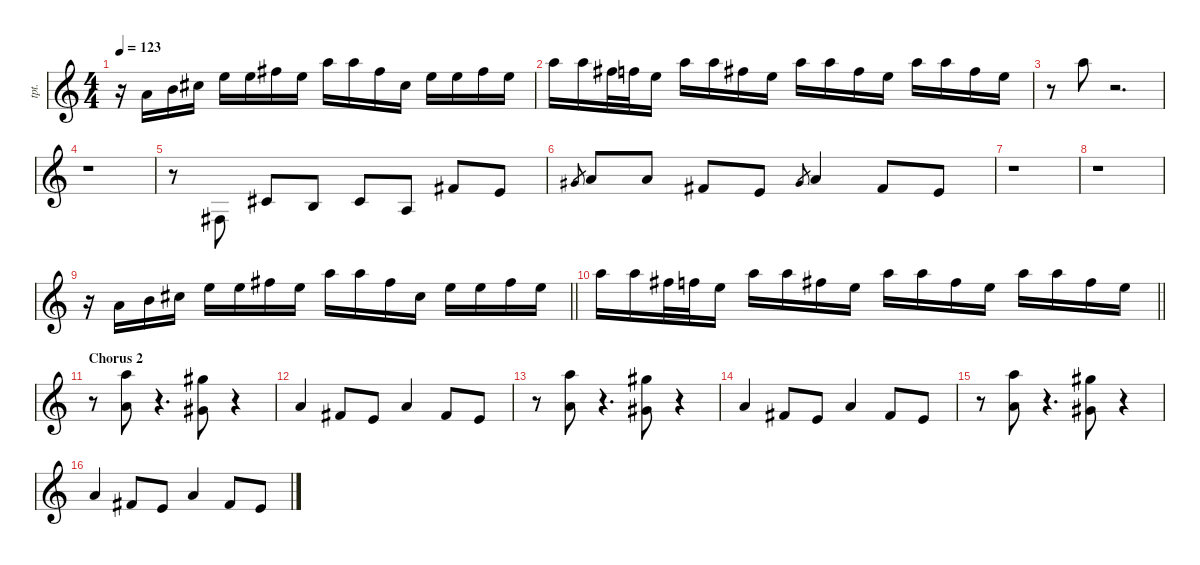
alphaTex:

\defaultSystemsLayout 4
\hideDynamics
\bracketExtendMode nobrackets
\otherSystemsTrackNameOrientation horizontal
\track ("Trumpet" "tpt.") {defaultSystemsLayout 4 instrument trumpet}
\staff {score}
\tuning (E4 B3 G3 D3 A2 E2)
\ts (4 4)
\tempo 123
\clef g2
\ks c
r.16{dy ff beam Down} 5.1.16{beam Down} 7.1.16{beam Down} 9.1{acc #}.16{beam Down} 12.1.16{beam Down} 12.1.16{beam Down} 14.1{acc #}.16{beam Down} 12.1.16{beam Down} 17.1.16{beam Down} 17.1.16{beam Down} 14.1{acc #}.16{beam Down} 14.2{acc #}.16{beam Down} 12.1.16{beam Down} 12.1.16{beam Down} 14.1{acc #}.16{beam Down} 12.1.16{beam Down} |
17.1.16{beam Down} 17.1.16{beam Down} 14.1{acc #}.32{beam Down} 13.1.32{beam Down} 12.1.16{beam Down} 17.1.16{beam Down} 17.1.16{beam Down} 14.1{acc #}.16{beam Down} 12.1.16{beam Down} 17.1.16{beam Down} 17.1.16{beam Down} 14.1{acc #}.16{beam Down} 12.1.16{beam Down} 17.1.16{beam Down} 17.1.16{beam Down} 14.1{acc #}.16{beam Down} 12.1.16{beam Down} |
r.8{beam Down} 17.1.8{beam Down} r.2{d beam Down} |
r.1{beam Down} |
r.8{beam Down} 4.4{acc #}.8{beam Up} 2.2{acc #}.8{beam Up} 0.2.8{beam Up} 2.2{acc #}.8{beam Up} 2.3.8{beam Up} 2.1{acc #}.8{beam Up} 0.1.8{beam Up} |
9.2{acc #}.8{gr dy f beam Up} 10.2.8{dy ff beam Up} 10.2.8{beam Up} 11.3{acc #}.8{beam Up} 9.3.8{beam Up} 9.2{acc #}.8{gr beam Up} 10.2.4{beam Up} 11.3{acc #}.8{beam Up} 9.3.8{beam Up} |
r.1{beam Down} |
r.1{beam Down} |
\barLineRight lightlight
r.16{beam Down} 5.1.16{beam Down} 7.1.16{beam Down} 9.1{acc #}.16{beam Down} 12.1.16{beam Down} 12.1.16{beam Down} 14.1{acc #}.16{beam Down} 12.1.16{beam Down} 17.1.16{beam Down} 17.1.16{beam Down} 14.1{acc #}.16{beam Down} 14.2{acc #}.16{beam Down} 12.1.16{beam Down} 12.1.16{beam Down} 14.1{acc #}.16{beam Down} 12.1.16{beam Down} |
\barLineRight lightlight
17.1.16{beam Down} 17.1.16{beam Down} 14.1{acc #}.32{beam Down} 13.1.32{beam Down} 12.1.16{beam Down} 17.1.16{beam Down} 17.1.16{beam Down} 14.1{acc #}.16{beam Down} 12.1.16{beam Down} 17.1.16{beam Down} 17.1.16{beam Down} 14.1{acc #}.16{beam Down} 12.1.16{beam Down} 17.1.16{beam Down} 17.1.16{beam Down} 14.1{acc #}.16{beam Down} 12.1.16{beam Down} |
\section ("" "Chorus 2")
r.8{beam Down} (17.1 14.3).8{beam Down} r.4{d beam Down} (16.1{acc #} 18.4{acc #}).8{beam Down} r.4{beam Down} |
14.3.4{beam Up} 16.4{acc #}.8{beam Up} 14.4.8{beam Up} 14.3.4{beam Up} 11.3{acc #}.8{beam Up} 9.3.8{beam Up} |
r.8{beam Down} (17.1 14.3).8{beam Down} r.4{d beam Down} (16.1{acc #} 18.4{acc #}).8{beam Down} r.4{beam Down} |
14.3.4{beam Up} 16.4{acc #}.8{beam Up} 14.4.8{beam Up} 14.3.4{beam Up} 11.3{acc #}.8{beam Up} 9.3.8{beam Up} |
r.8{beam Down} (17.1 14.3).8{beam Down} r.4{d beam Down} (16.1{acc #} 18.4{acc #}).8{beam Down} r.4{beam Down} |
14.3.4{beam Up} 16.4{acc #}.8{beam Up} 14.4.8{beam Up} 14.3.4{beam Up} 11.3{acc #}.8{beam Up} 9.3.8{beam Up}
